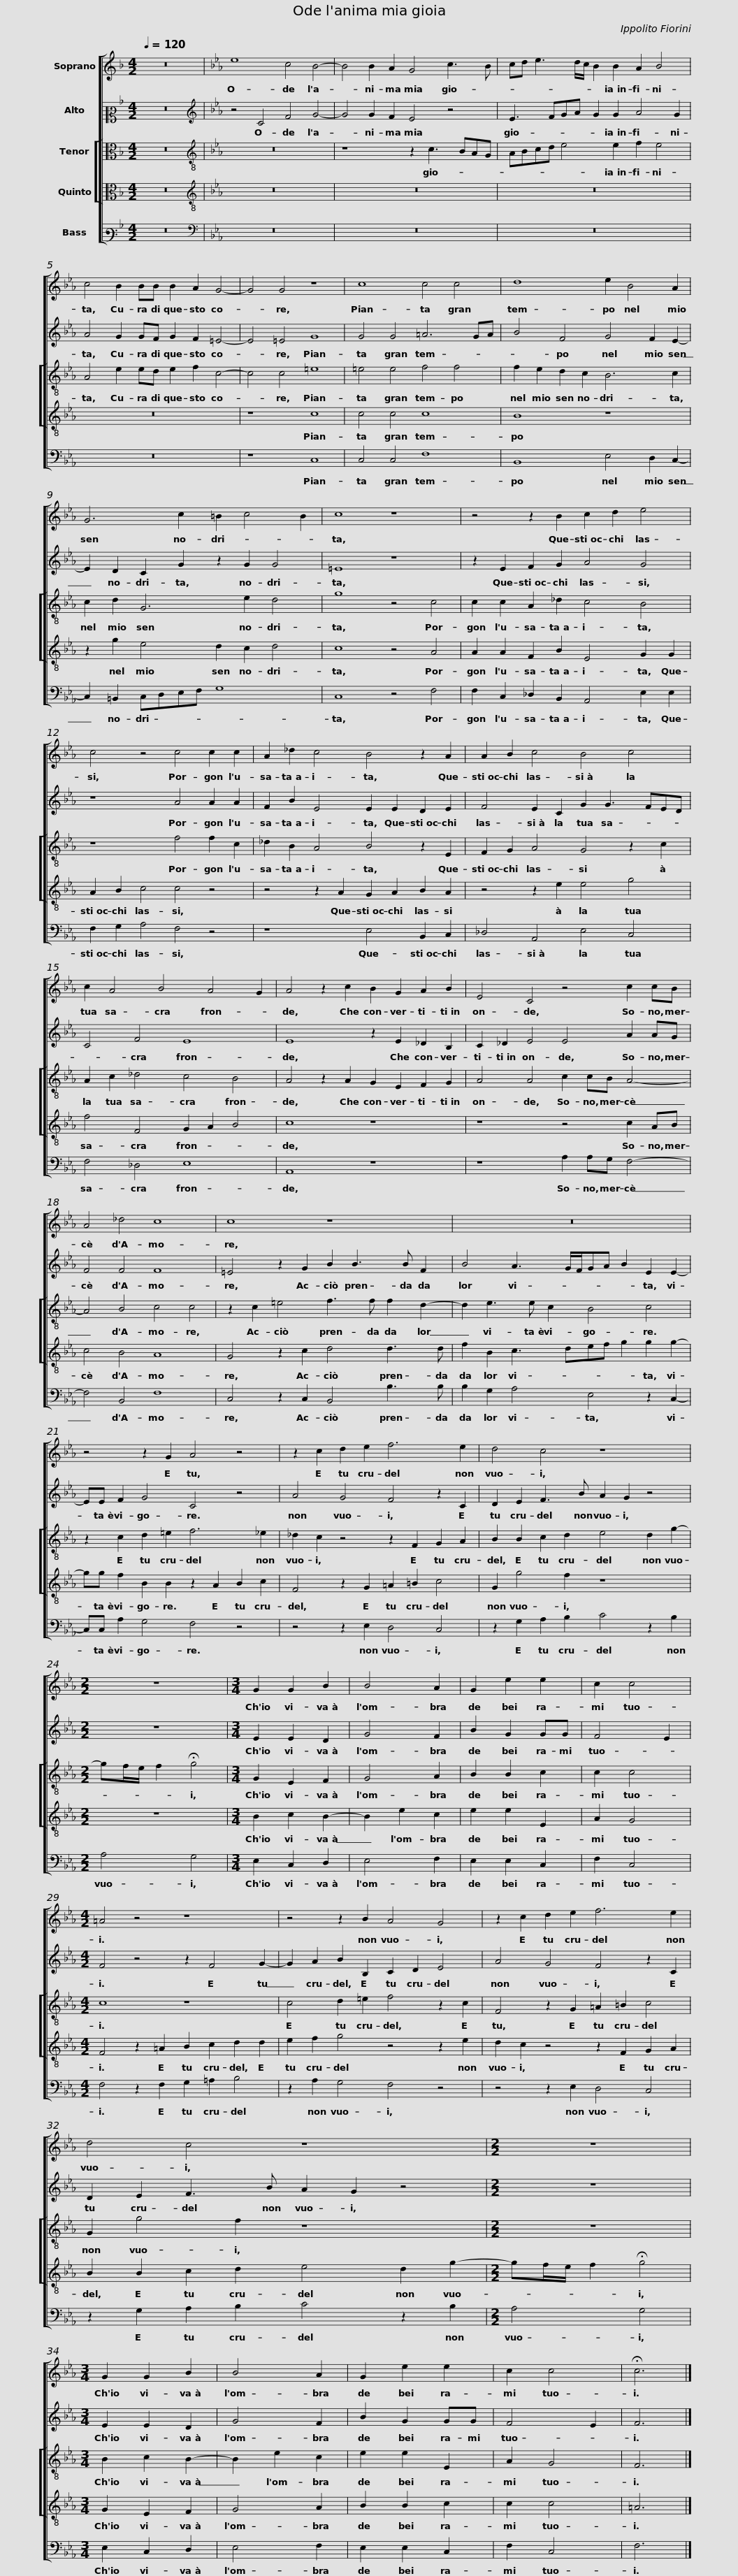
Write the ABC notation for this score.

X:1
%%score [ 1 2 [ 3 4 ] 5 ]
L:1/8
Q:1/4=120
M:4/2
I:linebreak $
K:F
V:1 treble
V:2 alto2
V:3 alto
V:4 alto
V:5 bass3
V:1
 z16 |[K:Eb] e8 c4 B4- | B4 B2 A2 G4 c3 B |$ cd e3 d/c/ B2 B2 A2 B4 | c4 B2 BB B2 A2 G4- | %5
 G4 G4 z8 |$ c8 c4 c4 | d8 e2 B4 A2 | G6 c2 =B2 c4 B2 |$ c8 z8 | %10
 z4 z2 B2 c2 d2 e4 | c4 z4 c4 c2 c2 |$ A2 _d2 c4 B4 z2 A2 | A2 B2 c4 B4 c4 | c2 A4 B4 A4 G2 |$ %15
 A4 z2 c2 B2 G2 A2 B2 | E4 C4 z4 c2 cB | A4 _d4 c8 |$ c8 z8 | z16 | %20
 z4 z2 G2 A4 z4 |$ z2 c2 d2 e2 f6 e2 | d4 c4 z8 |[M:2/2] z8 |[M:3/4] G2 G2 B2 |$ %25
 B4 A2 | G2 e2 e2 | c2 c4 |[M:4/2] =A4 z4 z8 | z4 z2 B2 A4 G4 |$ %30
 z2 c2 d2 e2 f6 e2 | d4 c4 z8 |[M:2/2] z8 |[M:3/4] G2 G2 B2 |$ B4 A2 | %35
 G2 e2 e2 | c2 c4 | !fermata!c6 |] %38
V:2
 z16 |[K:Eb][K:treble] z4 C4 F4 G4- | G4 G2 F2 E4 z4 |$ E3 FGA G2 G2 A4 G2 | A4 G2 GF G2 F2 =E4- | %5
 E4 =E4 G8 |$ G4 G4 =A6 GA | B4 F4 G4 F2 E2- | E2 D2 C2 G2 z2 G2 G4 |$ =E8 z8 | %10
 z2 E2 F2 G2 A4 G4 | z8 A4 A2 A2 |$ F2 B2 E4 E2 E2 D2 E2 | F4 E2 C2 G2 G3 FED | C4 F4 E8 |$ %15
 E8 z2 E2 _D2 B,2 | C2 _D2 E4 E4 A2 AG | F4 F4 F8 |$ =E4 z2 G2 B2 B3 B F2 | B4 A3 G/F/GA B2 E2 E2- | %20
 EE F2 G4 C4 z4 |$ A4 G4 F4 z2 C2 | D2 E2 F3 B A2 G2 z4 |[M:2/2] z8 |[M:3/4] E2 E2 D2 |$ %25
 G4 F2 | B2 G2 GG | F4 E2 |[M:4/2] F4 z4 z2 F4 G2- | G2 A2 B2 B,2 C2 D2 E4 |$ %30
 A4 G4 F4 z2 C2 | D2 E2 F3 B A2 G2 z4 |[M:2/2] z8 |[M:3/4] E2 E2 D2 |$ G4 F2 | %35
 B2 G2 GG | F4 E2 | F6 |] %38
V:3
 z16 |[K:Eb][K:treble-8] z16 | z8 z2 c3 BAG |$ ABcd e4 e2 f2 e4 | A4 e2 ed e2 f2 c4- | %5
 c4 c4 =e8 |$ =e4 e4 f4 f4 | f2 e2 d2 c2 B6 c2 | c2 d2 G6 e2 d4 |$ g8 z4 c4 | %10
 c2 c2 A2 _d2 c4 B4 | z8 f4 f2 c2 |$ _d2 B2 A4 B4 z2 E2 | F2 G2 A4 G4 z2 c2 | A2 c2 _d4 c4 B4 |$ %15
 A4 z2 A2 G2 E2 F2 G2 | A4 A4 c2 cB A4- | A4 B4 c4 c4 |$ z2 c2 =e4 f3 f f2 d2- | d2 e3 e c2 B4 c4 | %20
 z2 c2 d2 =e2 f6 _e2 |$ _d2 c2 z4 z2 F2 G2 A2 | B2 B2 c2 d2 e4 d2 g2- |[M:2/2] gf/e/ f2 !fermata!g4 |[M:3/4] G2 E2 F2 |$ %25
 G4 A2 | B2 B2 c2 | c2 c4 |[M:4/2] c8 z8 | c4 d2 =e2 f4 z2 c2 |$ %30
 F4 z2 G2 =A2 =B2 c4 | G2 g4 f2 z8 |[M:2/2] z8 |[M:3/4] B2 c2 B2- |$ B2 e2 c2 | %35
 e2 e2 E2 | A2 G4 | F6 |] %38
V:4
 z16 |[K:Eb][K:treble-8] z16 | z16 |$ z16 | z16 | %5
 z8 c8 |$ c4 c4 c8 | B8 z8 | z2 g2 e4 d2 c2 d4 |$ c8 z4 A4 | %10
 A2 A2 F2 B2 E4 G2 G2 | A2 B2 c4 c4 z4 |$ z4 z2 A2 G2 A2 B2 A2 | z4 z2 e2 e4 g4 | f4 F4 G2 A2 B4 |$ %15
 c8 z8 | z8 z4 c2 AB | c4 B4 A8 |$ G4 z2 c2 d4 d3 d | f2 B2 c3 def g2 g2 g2- | %20
 gg f2 B2 B2 z2 A2 B2 c2 |$ F4 z2 G2 =A2 =B2 c4 | G2 g4 f2 z8 |[M:2/2] z8 |[M:3/4] B2 c2 B2- |$ %25
 B2 e2 c2 | e2 e2 E2 | A2 G4 |[M:4/2] F4 z2 =A2 B2 c2 d2 d2 | e2 f2 g4 z4 z2 e2 |$ %30
 d2 c2 z4 z2 F2 G2 A2 | B2 B2 c2 d2 e4 d2 g2- |[M:2/2] gf/e/ f2 !fermata!g4 |[M:3/4] G2 E2 F2 |$ G4 A2 | %35
 B2 B2 c2 | c2 c4 | =A6 |] %38
V:5
 z16 |[K:Eb][K:bass] z16 | z16 |$ z16 | z16 | %5
 z8 C,8 |$ C,4 C,4 F,8 | B,,8 E,4 D,2 C,2- | C,2 =B,,2 C,D,E,F, G,8 |$ C,8 z4 F,4 | %10
 F,2 C,2 _D,2 B,,2 A,,4 E,2 E,2 | F,2 G,2 A,4 F,4 z4 |$ z8 E,4 B,,2 C,2 | _D,4 A,,4 E,4 C,4 | F,4 _D,4 E,8 |$ %15
 A,,8 z8 | z8 A,2 A,G, F,4- | F,4 B,,4 F,8 |$ C,4 z2 C,2 B,,4 B,3 B, | B,2 G,2 A,4 E,4 z2 C,2- | %20
 C,C, A,2 G,4 F,4 z4 |$ z4 z2 E,2 D,4 C,4 | z2 G,2 A,2 B,2 C4 z2 B,2 |[M:2/2] A,4 G,4 |[M:3/4] E,2 C,2 D,2 |$ %25
 E,4 F,2 | E,2 E,2 C,2 | F,2 C,4 |[M:4/2] F,4 z2 F,2 G,2 =A,2 B,4 | z2 A,2 G,4 F,4 z4 |$ %30
 z4 z2 E,2 D,4 C,4 | z2 G,2 A,2 B,2 C4 z2 B,2 |[M:2/2] A,4 G,4 |[M:3/4] E,2 C,2 D,2 |$ E,4 F,2 | %35
 E,2 E,2 C,2 | F,2 C,4 | F,6 |] %38
